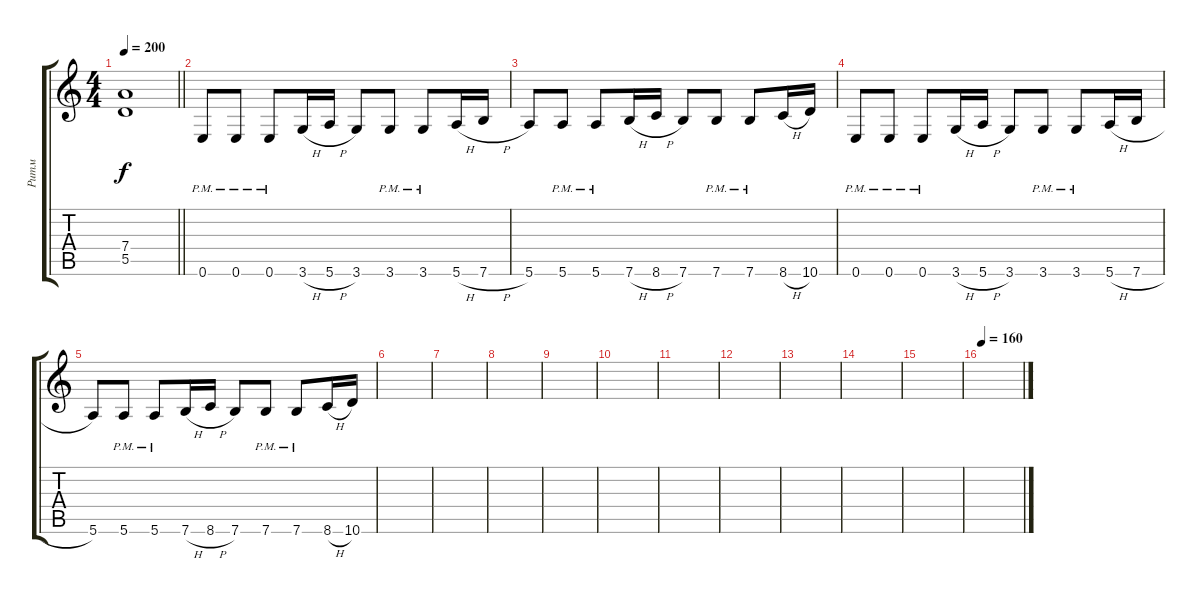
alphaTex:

\track ("Ритм" "Ритм") {instrument distortionguitar}
\staff {score tabs}
\tuning (E4 B3 G3 D3 A2 E2) {hide}
\ts (4 4)
\tempo 200
\clef g2
\barLineRight lightlight
\ks c
(7.4{t} 5.5{t}).1{dy f} |
0.6{pm}.8 0.6{pm}.8 0.6{pm}.8 3.6{h}.16 5.6{h}.16 3.6.8 3.6{pm}.8 3.6{pm}.8 5.6{h}.16 7.6{h}.16 |
5.6.8 5.6{pm}.8 5.6{pm}.8 7.6{h}.16 8.6{h}.16 7.6.8 7.6{pm}.8 7.6{pm}.8 8.6{h}.16 10.6.16 |
0.6{pm}.8 0.6{pm}.8 0.6{pm}.8 3.6{h}.16 5.6{h}.16 3.6.8 3.6{pm}.8 3.6{pm}.8 5.6{h}.16 7.6{h}.16 |
5.6.8 5.6{pm}.8 5.6{pm}.8 7.6{h}.16 8.6{h}.16 7.6.8 7.6{pm}.8 7.6{pm}.8 8.6{h}.16 10.6.16 |
|
|
|
|
|
|
|
|
|
|
\tempo 160
